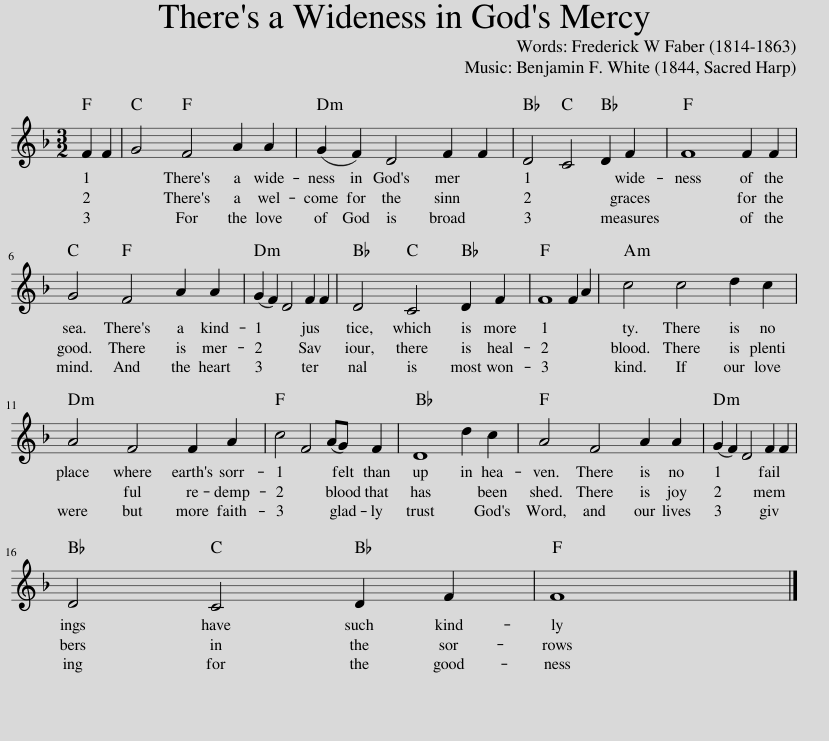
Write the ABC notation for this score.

X:1
L:1/8
M:3/2
I:linebreak $
K:F
V:1 treble
V:1
 F2 F2 | G4 F4 A2 A2 | (G2 F2) D4 F2 F2 | D4 C4 D2 F2 | F8 F2 F2 |$ %5
 G4 F4 A2 A2 | (G2 F2) D4 F2 F2 | D4 C4 D2 F2 | F8 F2 A2 | c4 c4 d2 c2 |$ %10
 A4 F4 F2 A2 | c4 F4 (AG) F2 | D8 d2 c2 | A4 F4 A2 A2 | (G2 F2) D4 F2 F2 |$ %15
 D4 C4 D2 F2 | F8 |] %17
